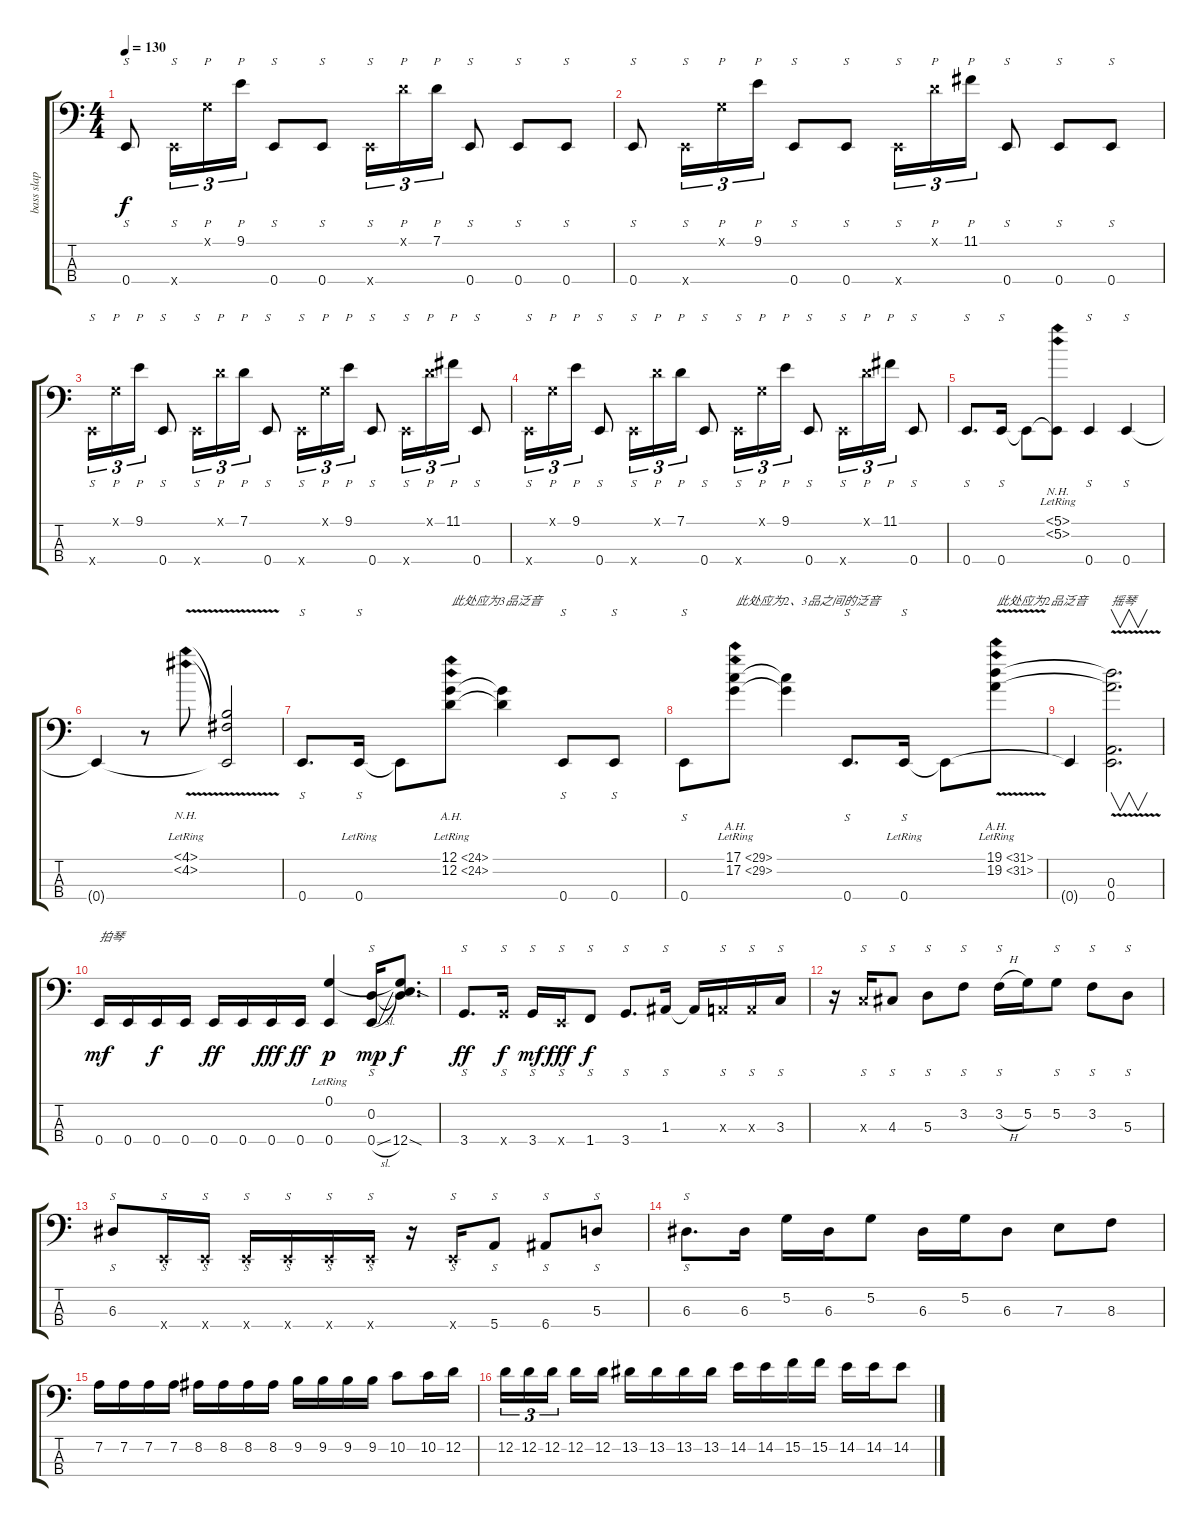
\track ("bass slap" "bass slap") {instrument slapbass2}
\staff {score tabs}
\tuning (G2 D2 A1 E1) {hide}
\ts (4 4)
\tempo 130
\clef f4
\ks c
0.4.8{s dy f} 0.4{x}.16{s tu (3 2)} 0.1{x}.16{p tu (3 2)} 9.1.16{p tu (3 2)} 0.4.8{s} 0.4.8{s} 0.4{x}.16{s tu (3 2)} 7.1{x}.16{p tu (3 2)} 7.1.16{p tu (3 2)} 0.4.8{s} 0.4.8{s} 0.4.8{s} |
0.4.8{s} 0.4{x}.16{s tu (3 2)} 0.1{x}.16{p tu (3 2)} 9.1.16{p tu (3 2)} 0.4.8{s} 0.4.8{s} 0.4{x}.16{s tu (3 2)} 7.1{x}.16{p tu (3 2)} 11.1.16{p tu (3 2)} 0.4.8{s} 0.4.8{s} 0.4.8{s} |
0.4{x}.16{s tu (3 2)} 0.1{x}.16{p tu (3 2)} 9.1.16{p tu (3 2)} 0.4.8{s} 0.4{x}.16{s tu (3 2)} 7.1{x}.16{p tu (3 2)} 7.1.16{p tu (3 2)} 0.4.8{s} 0.4{x}.16{s tu (3 2)} 0.1{x}.16{p tu (3 2)} 9.1.16{p tu (3 2)} 0.4.8{s} 0.4{x}.16{s tu (3 2)} 7.1{x}.16{p tu (3 2)} 11.1.16{p tu (3 2)} 0.4.8{s} |
0.4{x}.16{s tu (3 2)} 0.1{x}.16{p tu (3 2)} 9.1.16{p tu (3 2)} 0.4.8{s} 0.4{x}.16{s tu (3 2)} 7.1{x}.16{p tu (3 2)} 7.1.16{p tu (3 2)} 0.4.8{s} 0.4{x}.16{s tu (3 2)} 0.1{x}.16{p tu (3 2)} 9.1.16{p tu (3 2)} 0.4.8{s} 0.4{x}.16{s tu (3 2)} 7.1{x}.16{p tu (3 2)} 11.1.16{p tu (3 2)} 0.4.8{s} |
0.4.8{s d} 0.4.16{s} 0.4{t}.8 (5.1{nh lr} 5.2{nh lr} 0.4{t}).8 0.4.4{s} 0.4.4{s} |
0.4{t}.4 r.8 (4.1{nh v lr} 4.2{nh v lr}).8 (4.1{t} 4.2{t} 0.4{t}).2 |
0.4.8{s d} 0.4{lr}.16{s} 0.4{t}.8 (12.1{ah 12 lr} 12.2{ah 12 lr}).8{txt "此处应为3品泛音"} (12.1{t} 12.2{t}).4 0.4.8{s} 0.4.8{s} |
0.4.8{s} (17.1{ah 12 lr} 17.2{ah 12 lr}).8{txt "此处应为2、3品之间的泛音"} (17.1{t} 17.2{t}).4 0.4.8{s d} 0.4{lr}.16{s} 0.4{t}.8 (19.1{ah 12 v lr} 19.2{ah 12 v lr}).8{txt "此处应为2品泛音"} |
0.4{t}.4 (19.1{t} 19.2{t} 0.3 0.4).2{v d txt "摇琴"} |
0.4.16{txt "拍琴" dy mf} 0.4.16 0.4.16{dy f} 0.4.16 0.4.16{dy ff} 0.4.16 0.4.16{dy fff} 0.4.16{dy ff} (0.1 0.4{lr}).4{dy p} (0.2 0.4{sl}).16{s dy mp} (0.1{t} 0.2{t} 12.4{sod}).8{d dy f} |
3.4.8{s d dy ff} 3.4{x}.16{s dy f} 3.4.16{s dy mf} 0.4{x}.16{s dy fff} 1.4.8{s dy f} 3.4.8{s d} 1.3.16{s} 1.3{t}.16 0.3{x}.16{s} 0.3{x}.16{s} 3.3.16{s} |
r.16 3.3{x}.16{s} 4.3.8{s} 5.3.8{s} 3.2.8{s} 3.2{h}.16{s} 5.2.16 5.2.8{s} 3.2.8{s} 5.3.8{s} |
6.3.8{s} 0.4{x}.16{s} 0.4{x}.16{s} 0.4{x}.16{s} 0.4{x}.16{s} 0.4{x}.16{s} 0.4{x}.16{s} r.16 0.4{x}.16{s} 5.4.8{s} 6.4.8{s} 5.3.8{s} |
6.3.8{s d} 6.3.16{instrument electricbassfinger} 5.2.16 6.3.16 5.2.8 6.3.16 5.2.16 6.3.8 7.3.8 8.3.8 |
7.2.16 7.2.16 7.2.16 7.2.16 8.2.16 8.2.16 8.2.16 8.2.16 9.2.16 9.2.16 9.2.16 9.2.16 10.2.8 10.2.16 12.2.16 |
12.2.16{tu (3 2)} 12.2.16{tu (3 2)} 12.2.16{tu (3 2) beam splitsecondary} 12.2.16 12.2.16 13.2.16 13.2.16 13.2.16 13.2.16 14.2.16 14.2.16 15.2.16 15.2.16 14.2.16 14.2.16 14.2.8
